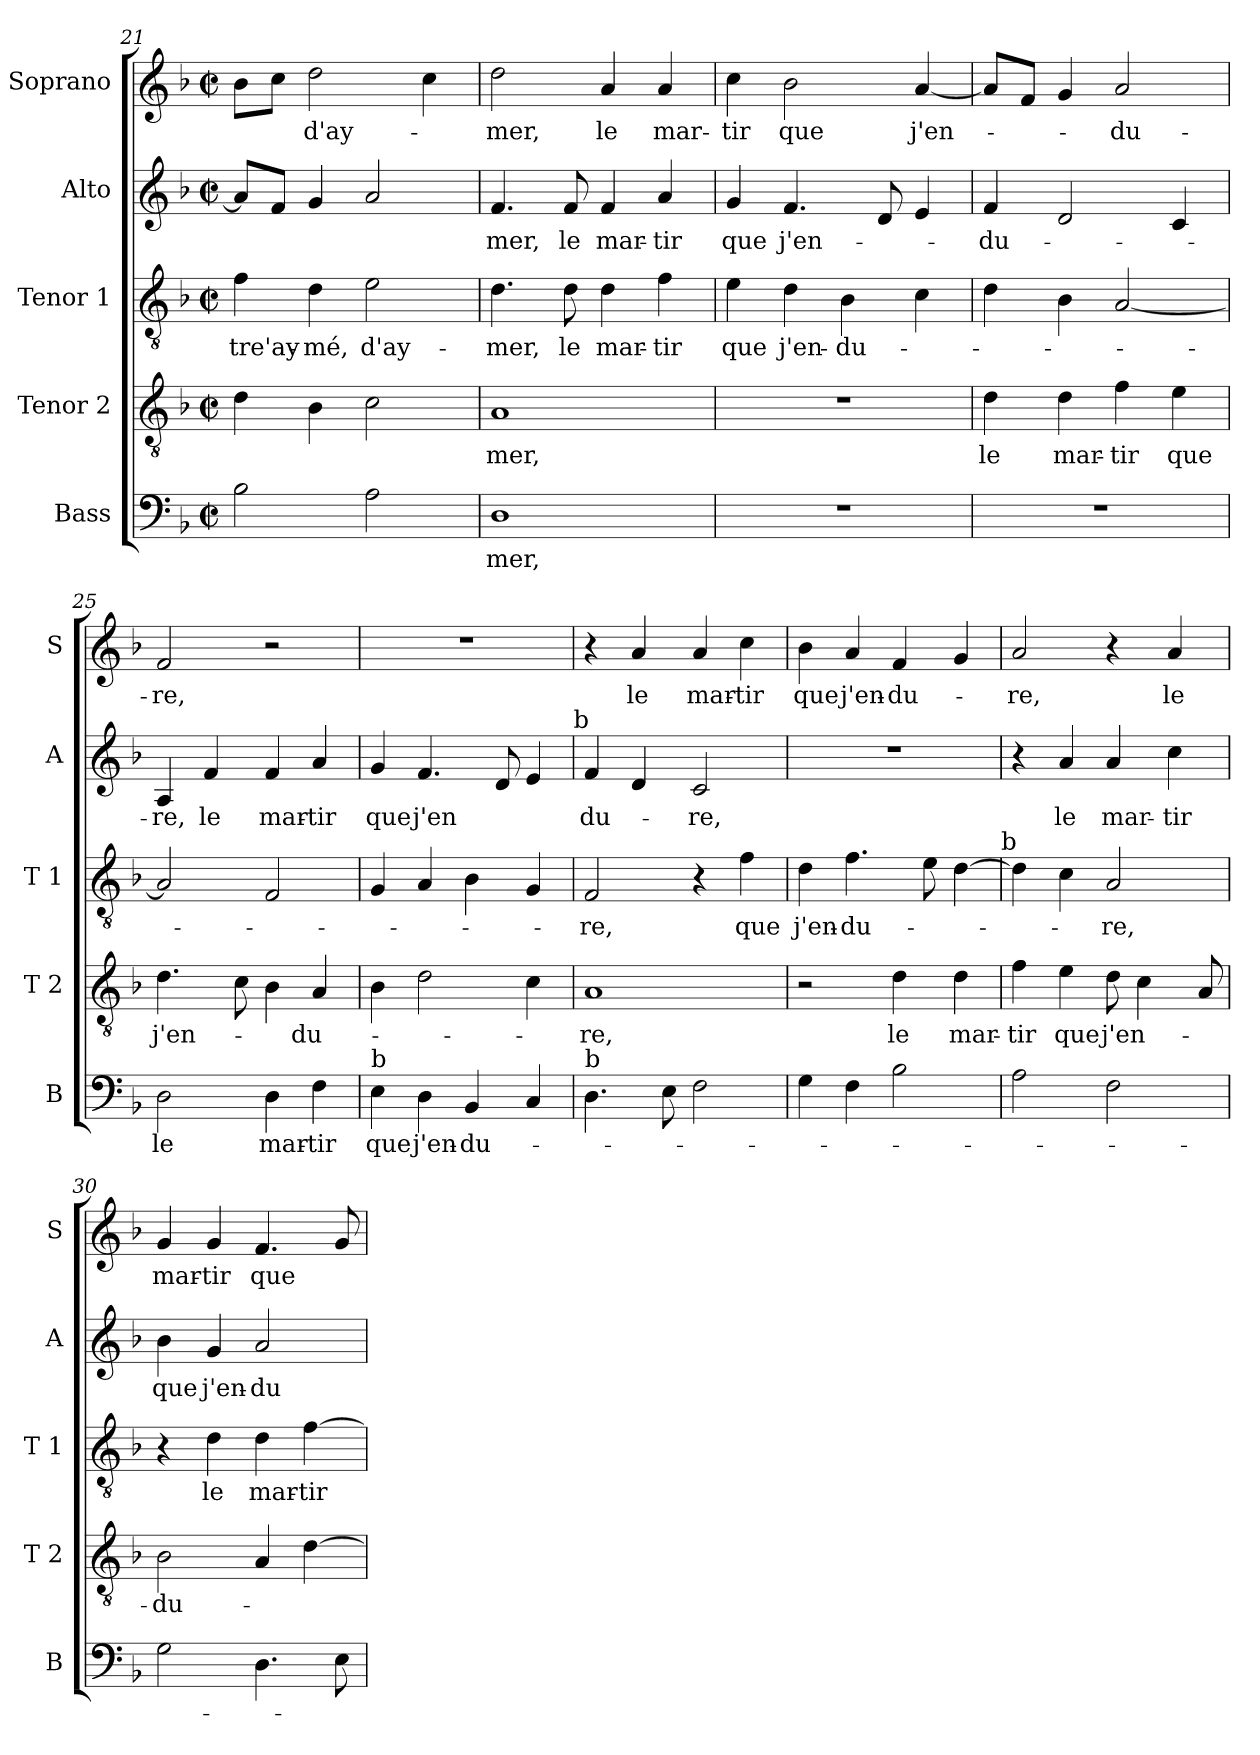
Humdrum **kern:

**kern	**text	**kern	**text	**kern	**text	**kern	**text	**kern	**text
*part5	*part5	*part4	*part4	*part3	*part3	*part2	*part2	*part1	*part1
*staff5	*staff5	*staff4	*staff4	*staff3	*staff3	*staff2	*staff2	*staff1	*staff1
*I"Bass	*	*I"Tenor 2	*	*I"Tenor 1	*	*I"Alto	*	*I"Soprano	*
*I'B	*	*I'T 2	*	*I'T 1	*	*I'A	*	*I'S	*
*clefF4	*	*clefGv2	*	*clefGv2	*	*clefG2	*	*clefG2	*
*k[b-]	*	*k[b-]	*	*k[b-]	*	*k[b-]	*	*k[b-]	*
*F:	*	*F:	*	*F:	*	*F:	*	*F:	*
*M2/2	*	*M2/2	*	*M2/2	*	*M2/2	*	*M2/2	*
*met(c|)	*	*met(c|)	*	*met(c|)	*	*met(c|)	*	*met(c|)	*
=21	=21	=21	=21	=21	=21	=21	=21	=21	=21
2B-\	.	4d\	.	4f\	-tre'ay-	8a/L]	.	8b-\L	.
.	.	.	.	.	.	8f/J	.	8cc\J	.
.	.	4B-\	.	4d\	-mé,	4g/	.	2dd\	d'ay-
2A\	.	2c\	.	2e\	d'ay-	2a/	.	.	.
.	.	.	.	.	.	.	.	4cc\	.
=22	=22	=22	=22	=22	=22	=22	=22	=22	=22
1D	-mer,	1A	-mer,	4.d\	-mer,	4.f/	-mer,	2dd\	-mer,
.	.	.	.	8d\	le	8f/	le	.	.
.	.	.	.	4d\	mar-	4f/	mar-	4a/	le
.	.	.	.	4f\	-tir	4a/	-tir	4a/	mar-
=23	=23	=23	=23	=23	=23	=23	=23	=23	=23
1r	.	1r	.	4e\	que	4g/	que	4cc\	-tir
.	.	.	.	4d\	j'en-	4.f/	j'en-	2b-\	que
.	.	.	.	4B-\	-du-	.	.	.	.
.	.	.	.	.	.	8d/	.	.	.
.	.	.	.	4c\	.	4e/	.	[4a/	j'en-
!!LO:LB:g=z
=24	=24	=24	=24	=24	=24	=24	=24	=24	=24
1r	.	4d\	le	4d\	.	4f/	-du-	8a/L]	.
.	.	.	.	.	.	.	.	8f/J	.
.	.	4d\	mar-	4B-\	.	2d/	.	4g/	.
.	.	4f\	-tir	[2A/	.	.	.	2a/	-du-
.	.	4e\	que	.	.	4c/	.	.	.
=25	=25	=25	=25	=25	=25	=25	=25	=25	=25
2D\	le	4.d\	j'en-	2A/]	.	4A/	-re,	2f/	-re,
.	.	.	.	.	.	4f/	le	.	.
.	.	8c\	.	.	.	.	.	.	.
4D\	mar-	4B-\	.	2F/	.	4f/	mar-	2r	.
4F\	-tir	4A/	-du-	.	.	4a/	-tir	.	.
=26	=26	=26	=26	=26	=26	=26	=26	=26	=26
!LO:TX:a:t=b	!	!	!	!	!	!	!	!	!
4E\	que	4B-\	.	4G/	.	4g/	que	1r	.
4D\	j'en-	2d\	.	4A/	.	4.f/	j'en	.	.
4BB-/	-du-	.	.	4B-\	.	.	.	.	.
.	.	.	.	.	.	8d/	.	.	.
4C/	.	4c\	.	4G/	.	4e/	.	.	.
!	!	!	!	!	!	!LO:TX:a:t=b	!	!	!
=27	=27	=27	=27	=27	=27	=27	=27	=27	=27
!LO:TX:a:t=b	!	!	!	!	!	!	!	!	!
4.D\	.	1A	-re,	2F/	-re,	4f/	du-	4r	.
.	.	.	.	.	.	4d/	.	4a/	le
8E\	.	.	.	.	.	.	.	.	.
2F\	.	.	.	4r	.	2c/	-re,	4a/	mar-
.	.	.	.	4f\	que	.	.	4cc\	-tir
=28	=28	=28	=28	=28	=28	=28	=28	=28	=28
4G\	.	2r	.	4d\	j'en-	1r	.	4b-\	que
4F\	.	.	.	4.f\	-du-	.	.	4a/	j'en-
2B-\	.	4d\	le	.	.	.	.	4f/	-du-
.	.	.	.	8e\	.	.	.	.	.
.	.	4d\	mar-	[4d\	.	.	.	4g/	.
!	!	!	!	!LO:TX:a:t=b	!	!	!	!	!
=29	=29	=29	=29	=29	=29	=29	=29	=29	=29
2A\	.	4f\	-tir	4d\]	.	4r	.	2a/	-re,
.	.	4e\	que	4c\	.	4a/	le	.	.
2F\	.	8d\	j'en-	2A/	-re,	4a/	mar-	4r	.
.	.	4c\	.	.	.	.	.	.	.
.	.	.	.	.	.	4cc\	-tir	4a/	le
.	.	8A/	.	.	.	.	.	.	.
!!LO:PB:g=z
=30	=30	=30	=30	=30	=30	=30	=30	=30	=30
2G\	.	2B-\	-du-	4r	.	4b-\	que	4g/	mar-
.	.	.	.	4d\	le	4g/	j'en-	4g/	-tir
4.D\	.	4A/	.	4d\	mar-	2a/	-du-	4.f/	que
.	.	[4d\	.	[4f\	-tir	.	.	.	.
8E\	.	.	.	.	.	.	.	8g/	.
=	=	=	=	=	=	=	=	=	=
*-	*-	*-	*-	*-	*-	*-	*-	*-	*-
